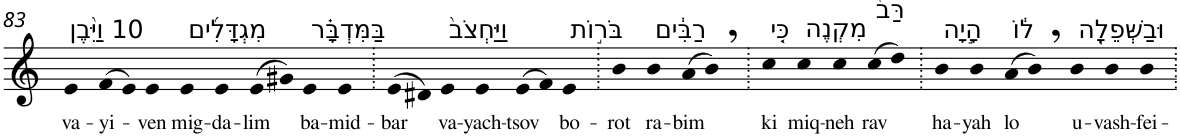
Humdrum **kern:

**kern	**text
*part1	*part1
*staff1	*staff1
*I"Piano	*
*I'Pno	*
!!LO:PB:g=z
*clefG2	*
*k[]	*
=83	=83
!LO:TX:a:t=10 וַיִּ֨בֶן	!
!	!LO:LY:b
4e	va-
!	!LO:LY:b
(>8f	-yi-
8e)	.
!	!LO:LY:b
4e	-ven
!LO:TX:a:t=מִגְדָּלִ֜ים	!
!	!LO:LY:b
4e	mig-
!	!LO:LY:b
4e	-da-
!	!LO:LY:b
(>8e	-lim
8g#X)	.
!LO:TX:a:t=בַּמִּדְבָּ֗ר	!
!	!LO:LY:b
4e	ba-
!	!LO:LY:b
4e	-mid-
=84.	=84.
!	!LO:LY:b
(>8e	-bar
8d#X)	.
!LO:TX:a:t=וַיַּחְצֹב֙	!
!	!LO:LY:b
4e	va-
!	!LO:LY:b
4e	-yach-
!	!LO:LY:b
(>8e	-tsov
8f)	.
!LO:TX:a:t=בֹּר֣וֹת	!
!	!LO:LY:b
4e	bo-
=85.	=85.
!	!LO:LY:b
4b	-rot
!LO:TX:a:t=רַבִּ֔ים	!
!	!LO:LY:b
4b	ra-
!	!LO:LY:b
(>8a	-bim
8b,)	.
=86.	=86.
!LO:TX:a:t=כִּ֤י	!
!	!LO:LY:b
4cc	ki
!LO:TX:a:t=מִקְנֶה	!
!	!LO:LY:b
4cc	miq-
!	!LO:LY:b
4cc	-neh
!LO:TX:a:t=רַּב֙	!
!	!LO:LY:b
(>8cc	rav
8dd)	.
=87.	=87.
!LO:TX:a:t=הָ֣יָה	!
!	!LO:LY:b
4b	ha-
!	!LO:LY:b
4b	-yah
!LO:TX:a:t=ל֔וֹ	!
!	!LO:LY:b
(>8a	lo
8b,)	.
!LO:TX:a:t=וּבַשְּׁפֵלָ֖ה	!
!	!LO:LY:b
4b	u-
!	!LO:LY:b
4b	-vash-
!	!LO:LY:b
4b	-fei-
=.	=.
*-	*-
